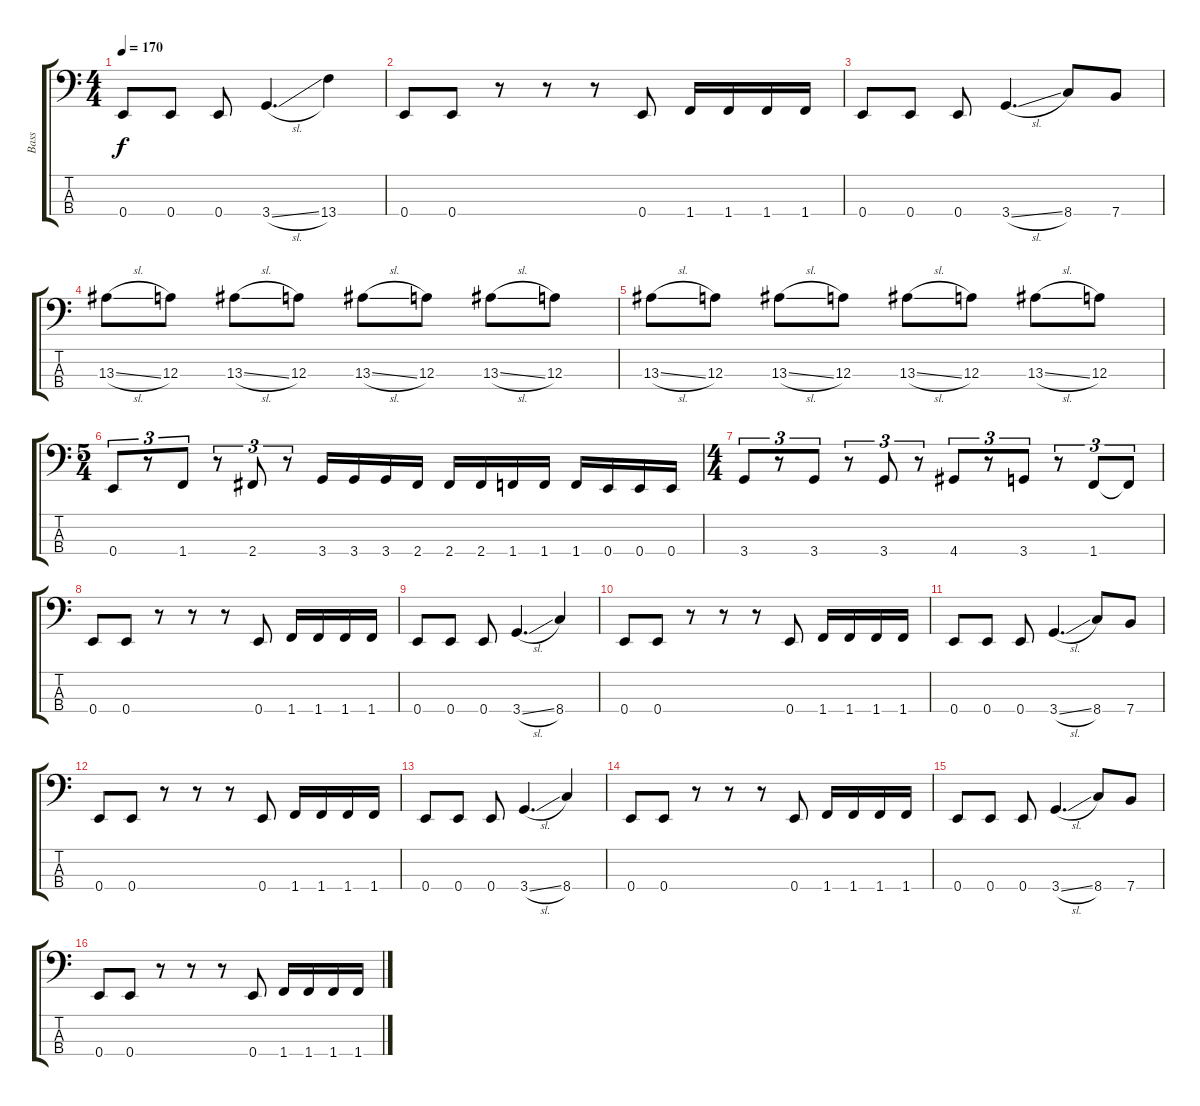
\track ("Bass" "Bass") {instrument electricbasspick}
\staff {score tabs}
\tuning (G2 D2 A1 E1) {hide}
\ts (4 4)
\tempo 170
\clef f4
\ks c
0.4.8{dy f} 0.4.8 0.4.8 3.4{sl}.4{d} 13.4.4 |
0.4.8 0.4.8 r.8 r.8 r.8 0.4.8 1.4.16 1.4.16 1.4.16 1.4.16 |
0.4.8 0.4.8 0.4.8 3.4{sl}.4{d} 8.4.8 7.4.8 |
13.3{sl}.8 12.3.8 13.3{sl}.8 12.3.8 13.3{sl}.8 12.3.8 13.3{sl}.8 12.3.8 |
13.3{sl}.8 12.3.8 13.3{sl}.8 12.3.8 13.3{sl}.8 12.3.8 13.3{sl}.8 12.3.8 |
\ts (5 4)
0.4.8{tu (3 2)} r.8{tu (3 2)} 1.4.8{tu (3 2)} r.8{tu (3 2)} 2.4.8{tu (3 2)} r.8{tu (3 2)} 3.4.16 3.4.16 3.4.16 2.4.16 2.4.16 2.4.16 1.4.16 1.4.16 1.4.16 0.4.16 0.4.16 0.4.16 |
\ts (4 4)
3.4.8{tu (3 2)} r.8{tu (3 2)} 3.4.8{tu (3 2)} r.8{tu (3 2)} 3.4.8{tu (3 2)} r.8{tu (3 2)} 4.4.8{tu (3 2)} r.8{tu (3 2)} 3.4.8{tu (3 2)} r.8{tu (3 2)} 1.4.8{tu (3 2)} 1.4{t}.8{tu (3 2)} |
0.4.8 0.4.8 r.8 r.8 r.8 0.4.8 1.4.16 1.4.16 1.4.16 1.4.16 |
0.4.8 0.4.8 0.4.8 3.4{sl}.4{d} 8.4.4 |
0.4.8 0.4.8 r.8 r.8 r.8 0.4.8 1.4.16 1.4.16 1.4.16 1.4.16 |
0.4.8 0.4.8 0.4.8 3.4{sl}.4{d} 8.4.8 7.4.8 |
0.4.8 0.4.8 r.8 r.8 r.8 0.4.8 1.4.16 1.4.16 1.4.16 1.4.16 |
0.4.8 0.4.8 0.4.8 3.4{sl}.4{d} 8.4.4 |
0.4.8 0.4.8 r.8 r.8 r.8 0.4.8 1.4.16 1.4.16 1.4.16 1.4.16 |
0.4.8 0.4.8 0.4.8 3.4{sl}.4{d} 8.4.8 7.4.8 |
0.4.8 0.4.8 r.8 r.8 r.8 0.4.8 1.4.16 1.4.16 1.4.16 1.4.16
